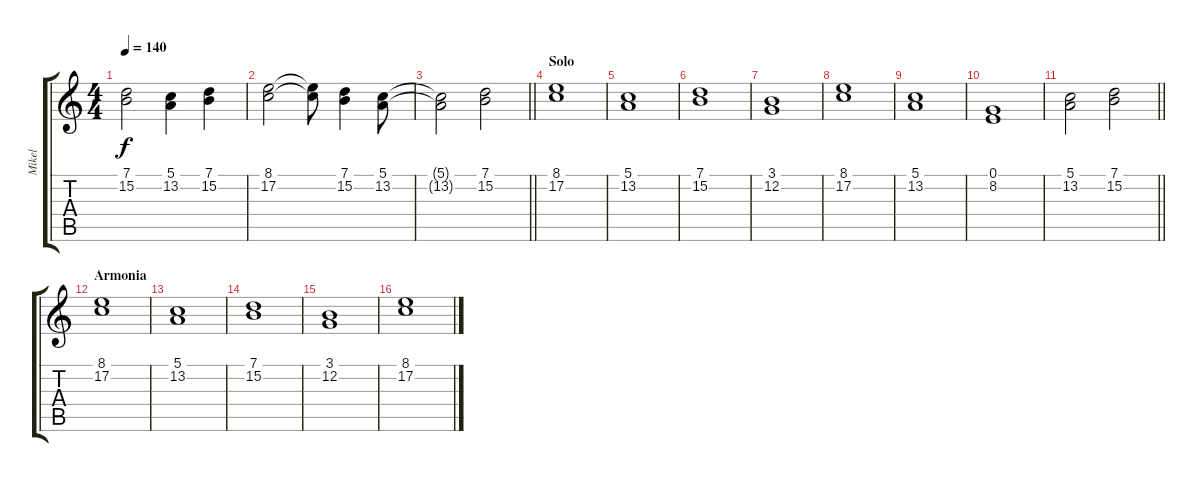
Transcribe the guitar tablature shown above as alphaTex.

\track ("Mikel" "Mikel") {instrument stringensemble1}
\staff {score tabs}
\tuning (E4 B3 G3 D3 A2 E2) {hide}
\ts (4 4)
\tempo 140
\clef g2
\ks c
(7.1{t} 15.2{t}).2{dy f} (5.1 13.2).4 (7.1 15.2).4 |
(8.1 17.2).2 (8.1{t} 17.2{t}).8 (7.1 15.2).4 (5.1 13.2).8 |
\barLineRight lightlight
(5.1{t} 13.2{t}).2 (7.1 15.2).2 |
\section ("" "Solo")
(8.1 17.2).1 |
(5.1 13.2).1 |
(7.1 15.2).1 |
(3.1 12.2).1 |
(8.1 17.2).1 |
(5.1 13.2).1 |
(0.1 8.2).1 |
\barLineRight lightlight
(5.1 13.2).2 (7.1 15.2).2 |
\section ("" "Armonia")
(8.1 17.2).1 |
(5.1 13.2).1 |
(7.1 15.2).1 |
(3.1 12.2).1 |
(8.1 17.2).1
